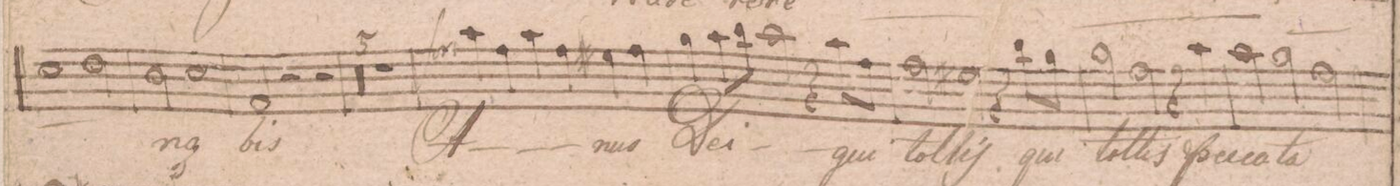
**kern	**text	**dynam
*I"Basso	*	*
*clefF4	*	*
*k[f#c#]	*	*
*M3/2	*	*
1E	-re-	.
2F#\	-re}	.
=16	=16	=16
2D\	no-	.
1E	.	.
=17	=17	=17
2AA/	-bis	.
2r	.	.
2r	.	.
=18	=18	=18
00r	.	.
=19	=19	=19
=20	=20	=20
2r	.	.
=21	=21	=21
1.ryy	.	.
=22	=22	=22
1.ryy	.	.
=23	=23	=23
*4\right	*	*
4c#\	A-	f
4A\	.	.
4c#\	.	.
4A\	.	.
4G#X\	-nus	.
4A\	.	.
=24	=24	=24
4B\	De-	.
*8\right	*	*
8c#\L	.	.
8d\J	.	.
2c#\	-i	.
4r	.	.
8c#\L	qui	.
8A\J	.	.
=25	=25	=25
2A\	tol-	.
2G#X\	-lis	.
4r	.	.
8d\L	qui	.
8B\J	.	.
=26	=26	=26
2B\	tol-	.
2A\	-lis	.
4r	.	.
4c#\	pec	.
=27	=27	=27
2c#\	ca-	.
2B\	.	.
2A\	-ta	.
=28	=28	=28
*-	*-	*-
